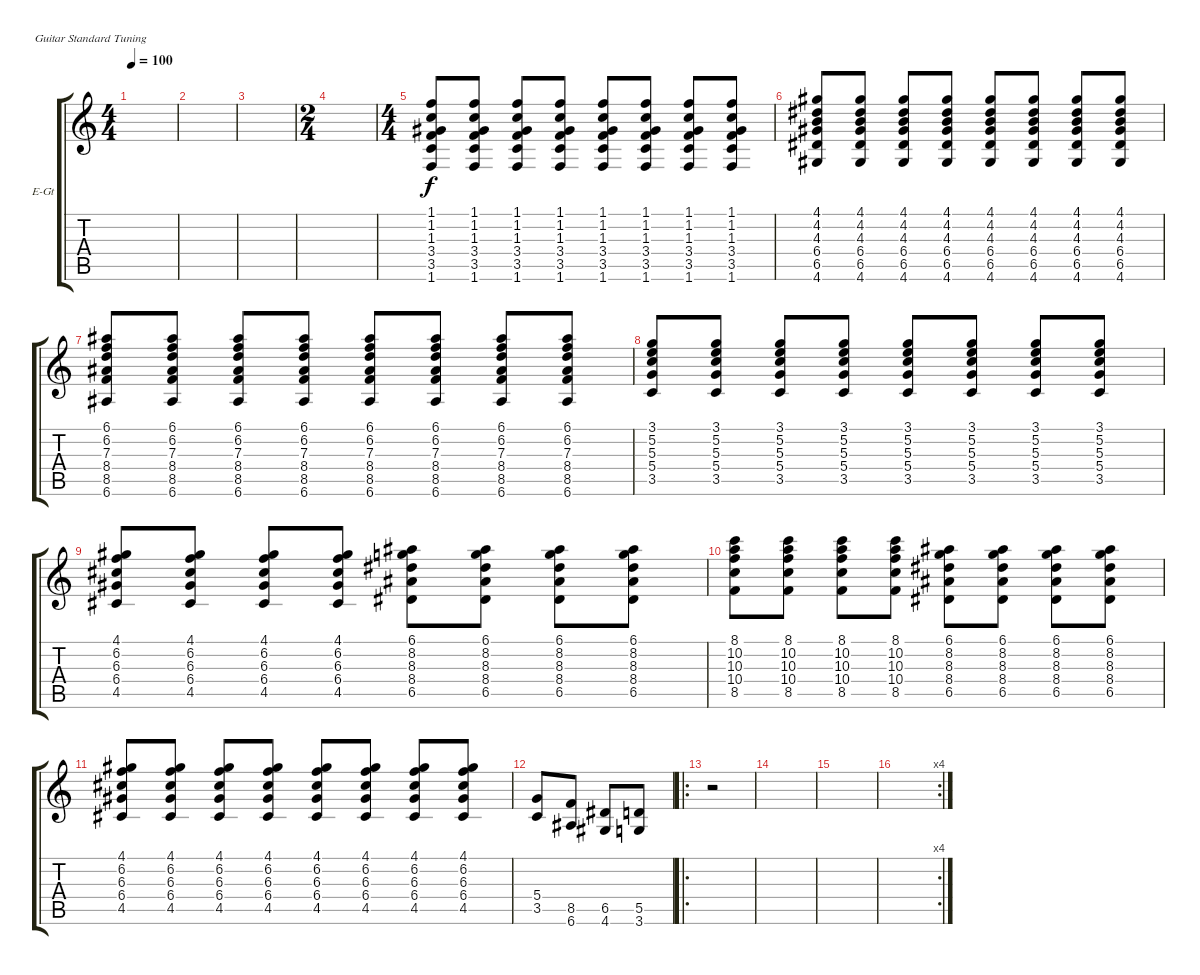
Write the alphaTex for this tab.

\bracketExtendMode groupsimilarinstruments
\firstSystemTrackNameOrientation horizontal
\otherSystemsTrackNameOrientation horizontal
\track ("Electric Guitar 2" "E-Gt") {instrument distortionguitar}
\staff {score tabs}
\tuning (E4 B3 G3 D3 A2 E2)
\ts (4 4)
\tempo 100
\clef g2
\ks c
|
|
|
\ts (2 4)
|
\ts (4 4)
(1.6 3.5 3.4 1.3 1.2 1.1).8 (1.6 3.5 3.4 1.3 1.2 1.1).8 (1.6 3.5 3.4 1.3 1.2 1.1).8 (1.6 3.5 3.4 1.3 1.2 1.1).8 (1.6 3.5 3.4 1.3 1.2 1.1).8 (1.6 3.5 3.4 1.3 1.2 1.1).8 (1.6 3.5 3.4 1.3 1.2 1.1).8 (1.6 3.5 3.4 1.3 1.2 1.1).8 |
(4.6 6.5 6.4 4.3 4.2 4.1).8 (4.6 6.5 6.4 4.3 4.2 4.1).8 (4.6 6.5 6.4 4.3 4.2 4.1).8 (4.6 6.5 6.4 4.3 4.2 4.1).8 (4.6 6.5 6.4 4.3 4.2 4.1).8 (4.6 6.5 6.4 4.3 4.2 4.1).8 (4.6 6.5 6.4 4.3 4.2 4.1).8 (4.6 6.5 6.4 4.3 4.2 4.1).8 |
(6.6 8.5 8.4 7.3 6.2 6.1).8 (6.6 8.5 8.4 7.3 6.2 6.1).8 (6.6 8.5 8.4 7.3 6.2 6.1).8 (6.6 8.5 8.4 7.3 6.2 6.1).8 (6.6 8.5 8.4 7.3 6.2 6.1).8 (6.6 8.5 8.4 7.3 6.2 6.1).8 (6.6 8.5 8.4 7.3 6.2 6.1).8 (6.6 8.5 8.4 7.3 6.2 6.1).8 |
(3.5 5.4 5.3 5.2 3.1).8 (3.5 5.4 5.3 5.2 3.1).8 (3.5 5.4 5.3 5.2 3.1).8 (3.5 5.4 5.3 5.2 3.1).8 (3.5 5.4 5.3 5.2 3.1).8 (3.5 5.4 5.3 5.2 3.1).8 (3.5 5.4 5.3 5.2 3.1).8 (3.5 5.4 5.3 5.2 3.1).8 |
(4.5 6.4 6.3 6.2 4.1).8 (4.5 6.4 6.3 6.2 4.1).8 (4.5 6.4 6.3 6.2 4.1).8 (4.5 6.4 6.3 6.2 4.1).8 (6.5 8.4 8.3 8.2 6.1).8 (6.5 8.4 8.3 8.2 6.1).8 (6.5 8.4 8.3 8.2 6.1).8 (6.5 8.4 8.3 8.2 6.1).8 |
(8.5 10.4 10.3 10.2 8.1).8 (8.5 10.4 10.3 10.2 8.1).8 (8.5 10.4 10.3 10.2 8.1).8 (8.5 10.4 10.3 10.2 8.1).8 (6.5 8.4 8.3 8.2 6.1).8 (6.5 8.4 8.3 8.2 6.1).8 (6.5 8.4 8.3 8.2 6.1).8 (6.5 8.4 8.3 8.2 6.1).8 |
(4.5 6.4 6.3 6.2 4.1).8 (4.5 6.4 6.3 6.2 4.1).8 (4.5 6.4 6.3 6.2 4.1).8 (4.5 6.4 6.3 6.2 4.1).8 (4.5 6.4 6.3 6.2 4.1).8 (4.5 6.4 6.3 6.2 4.1).8 (4.5 6.4 6.3 6.2 4.1).8 (4.5 6.4 6.3 6.2 4.1).8 |
(3.5 5.4).8 (6.6 8.5).8 (4.6 6.5).8 (3.6 5.5).8 |
\ro
r.2 |
|
|
\rc 4
